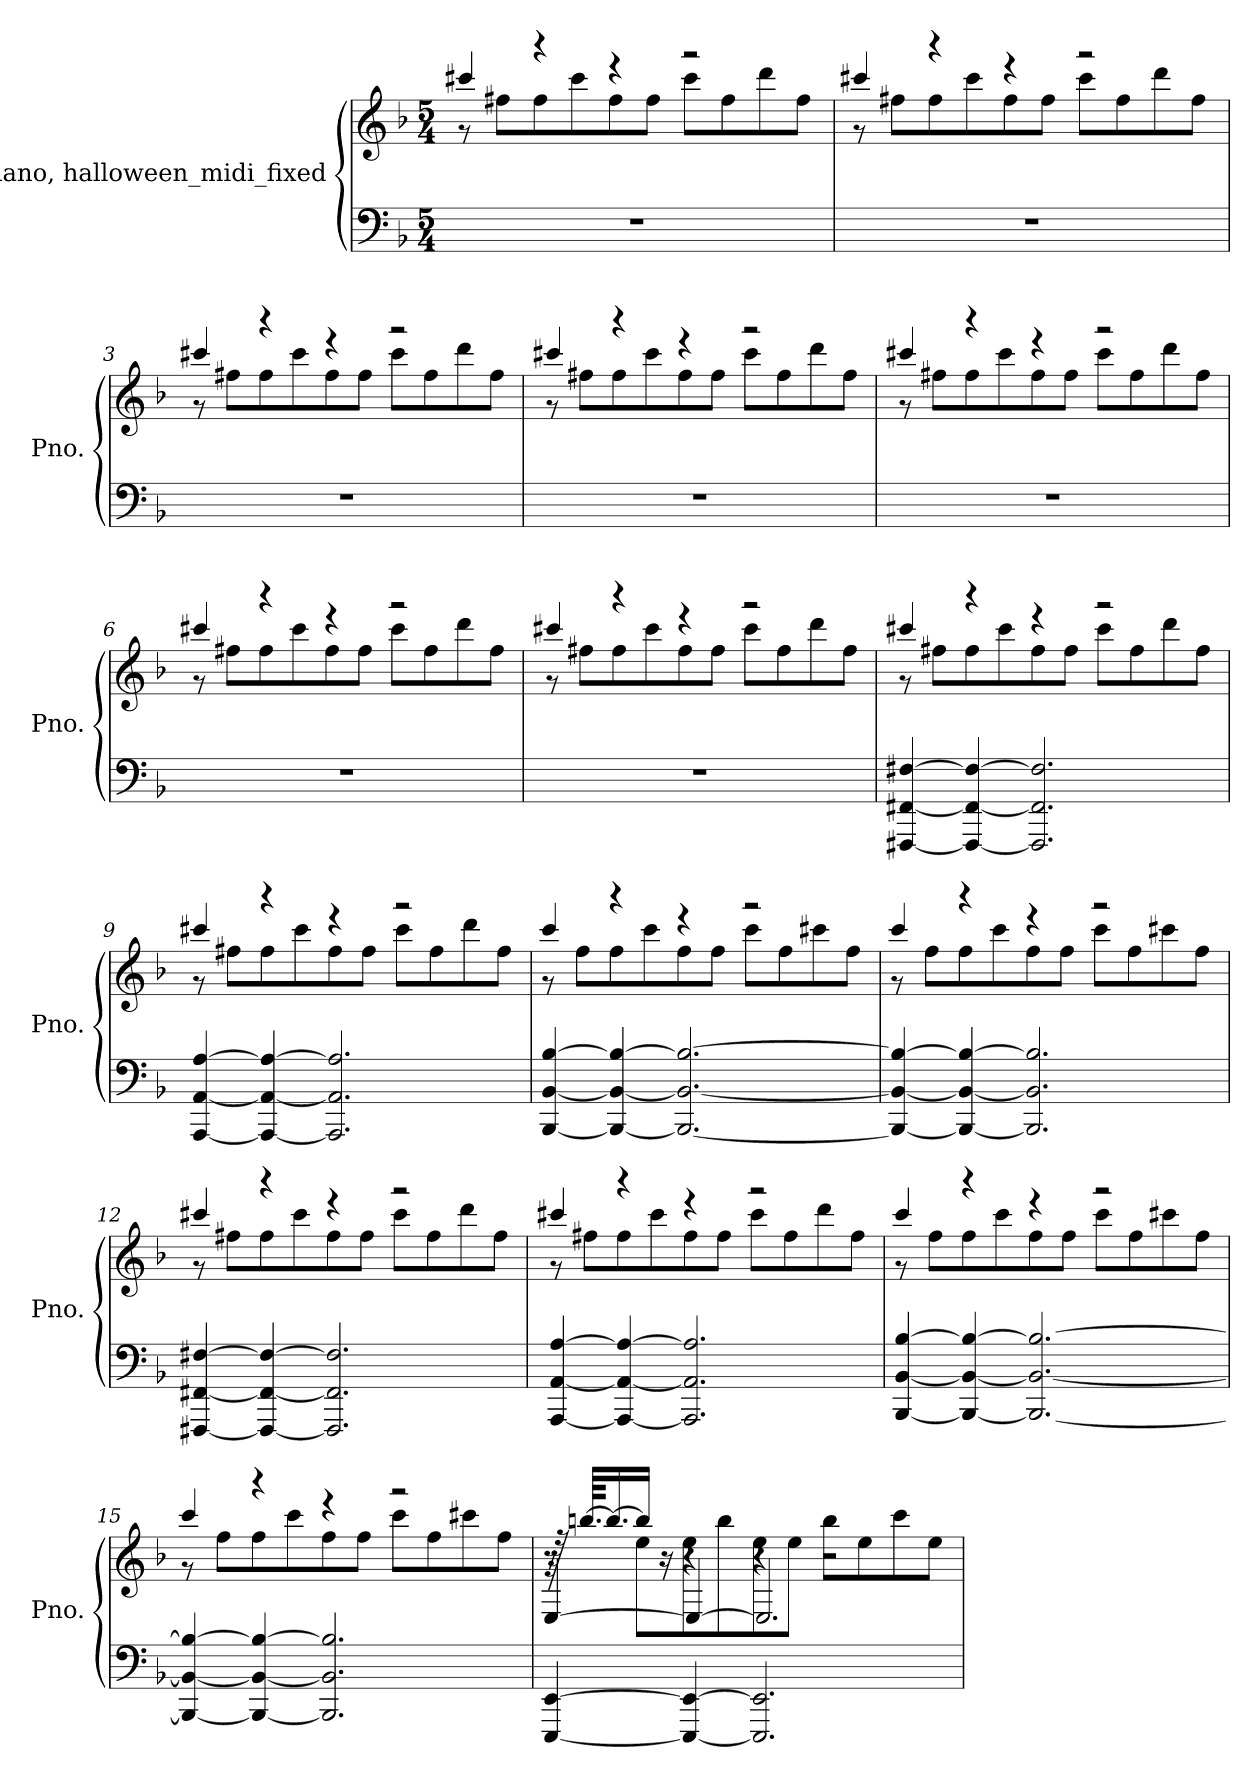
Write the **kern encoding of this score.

**kern	**kern
*part1	*part1
*staff2	*staff1
*I"Piano, halloween_midi_fixed	*
*I'Pno.	*
*clefF4	*clefG2
*k[b-]	*k[b-]
*M5/4	*M5/4
*MM136	*MM136
=1	=1
*	*^
4%5r	4ccc#X/	8r
.	.	8ff#X\L
.	4r	8ff#\
.	.	8ccc#\
.	4r	8ff#\
.	.	8ff#\J
.	2r	8ccc#\L
.	.	8ff#\
.	.	8ddd\
.	.	8ff#\J
=2	=2	=2
4%5r	4ccc#X/	8r
.	.	8ff#X\L
.	4r	8ff#\
.	.	8ccc#\
.	4r	8ff#\
.	.	8ff#\J
.	2r	8ccc#\L
.	.	8ff#\
.	.	8ddd\
.	.	8ff#\J
=3	=3	=3
4%5r	4ccc#X/	8r
.	.	8ff#X\L
.	4r	8ff#\
.	.	8ccc#\
.	4r	8ff#\
.	.	8ff#\J
.	2r	8ccc#\L
.	.	8ff#\
.	.	8ddd\
.	.	8ff#\J
!!LO:LB:g=z	!!
=4	=4	=4
4%5r	4ccc#X/	8r
.	.	8ff#X\L
.	4r	8ff#\
.	.	8ccc#\
.	4r	8ff#\
.	.	8ff#\J
.	2r	8ccc#\L
.	.	8ff#\
.	.	8ddd\
.	.	8ff#\J
=5	=5	=5
4%5r	4ccc#X/	8r
.	.	8ff#X\L
.	4r	8ff#\
.	.	8ccc#\
.	4r	8ff#\
.	.	8ff#\J
.	2r	8ccc#\L
.	.	8ff#\
.	.	8ddd\
.	.	8ff#\J
=6	=6	=6
4%5r	4ccc#X/	8r
.	.	8ff#X\L
.	4r	8ff#\
.	.	8ccc#\
.	4r	8ff#\
.	.	8ff#\J
.	2r	8ccc#\L
.	.	8ff#\
.	.	8ddd\
.	.	8ff#\J
!!LO:LB:g=z	!!
=7	=7	=7
4%5r	4ccc#X/	8r
.	.	8ff#X\L
.	4r	8ff#\
.	.	8ccc#\
.	4r	8ff#\
.	.	8ff#\J
.	2r	8ccc#\L
.	.	8ff#\
.	.	8ddd\
.	.	8ff#\J
=8	=8	=8
[4FFF#X/ [4FF#X/ [4F#X/	4ccc#X/	8r
.	.	8ff#X\L
4FFF#/_ 4FF#/_ 4F#/_	4r	8ff#\
.	.	8ccc#\
2.FFF#/] 2.FF#/] 2.F#/]	4r	8ff#\
.	.	8ff#\J
.	2r	8ccc#\L
.	.	8ff#\
.	.	8ddd\
.	.	8ff#\J
=9	=9	=9
[4AAA/ [4AA/ [4A/	4ccc#X/	8r
.	.	8ff#X\L
4AAA/_ 4AA/_ 4A/_	4r	8ff#\
.	.	8ccc#\
2.AAA/] 2.AA/] 2.A/]	4r	8ff#\
.	.	8ff#\J
.	2r	8ccc#\L
.	.	8ff#\
.	.	8ddd\
.	.	8ff#\J
!!LO:LB:g=z	!!
=10	=10	=10
[4BBB-/ [4BB-/ [4B-/	4ccc/	8r
.	.	8ff\L
4BBB-/_ 4BB-/_ 4B-/_	4r	8ff\
.	.	8ccc\
2.BBB-/_ 2.BB-/_ 2.B-/_	4r	8ff\
.	.	8ff\J
.	2r	8ccc\L
.	.	8ff\
.	.	8ccc#X\
.	.	8ff\J
=11	=11	=11
4BBB-/_ 4BB-/_ 4B-/_	4ccc/	8r
.	.	8ff\L
4BBB-/_ 4BB-/_ 4B-/_	4r	8ff\
.	.	8ccc\
2.BBB-/] 2.BB-/] 2.B-/]	4r	8ff\
.	.	8ff\J
.	2r	8ccc\L
.	.	8ff\
.	.	8ccc#X\
.	.	8ff\J
=12	=12	=12
[4FFF#X/ [4FF#X/ [4F#X/	4ccc#X/	8r
.	.	8ff#X\L
4FFF#/_ 4FF#/_ 4F#/_	4r	8ff#\
.	.	8ccc#\
2.FFF#/] 2.FF#/] 2.F#/]	4r	8ff#\
.	.	8ff#\J
.	2r	8ccc#\L
.	.	8ff#\
.	.	8ddd\
.	.	8ff#\J
!!LO:LB:g=z	!!
=13	=13	=13
[4AAA/ [4AA/ [4A/	4ccc#X/	8r
.	.	8ff#X\L
4AAA/_ 4AA/_ 4A/_	4r	8ff#\
.	.	8ccc#\
2.AAA/] 2.AA/] 2.A/]	4r	8ff#\
.	.	8ff#\J
.	2r	8ccc#\L
.	.	8ff#\
.	.	8ddd\
.	.	8ff#\J
=14	=14	=14
[4BBB-/ [4BB-/ [4B-/	4ccc/	8r
.	.	8ff\L
4BBB-/_ 4BB-/_ 4B-/_	4r	8ff\
.	.	8ccc\
2.BBB-/_ 2.BB-/_ 2.B-/_	4r	8ff\
.	.	8ff\J
.	2r	8ccc\L
.	.	8ff\
.	.	8ccc#X\
.	.	8ff\J
=15	=15	=15
4BBB-/_ 4BB-/_ 4B-/_	4ccc/	8r
.	.	8ff\L
4BBB-/_ 4BB-/_ 4B-/_	4r	8ff\
.	.	8ccc\
2.BBB-/] 2.BB-/] 2.B-/]	4r	8ff\
.	.	8ff\J
.	2r	8ccc\L
.	.	8ff\
.	.	8ccc#X\
.	.	8ff\J
!!LO:LB:g=z
=16	=16	=16
*	*	*^
[4EEE/ [4EE/	128r	8r	[4E/
.	[64.bbn/KKLL	.	.
.	16.bb/_	.	.
.	16bb/JJ]	8ee\L	.
.	16r	.	.
4EEE/_ 4EE/_	4r	8ee\	4E/_
.	.	8bb\	.
2.EEE/] 2.EE/]	4r	8ee\	2.E/]
.	.	8ee\J	.
.	2r	8bb\L	.
.	.	8ee\	.
.	.	8ccc\	.
.	.	8ee\J	.
*	*v	*v	*v
=	=
*-	*-
